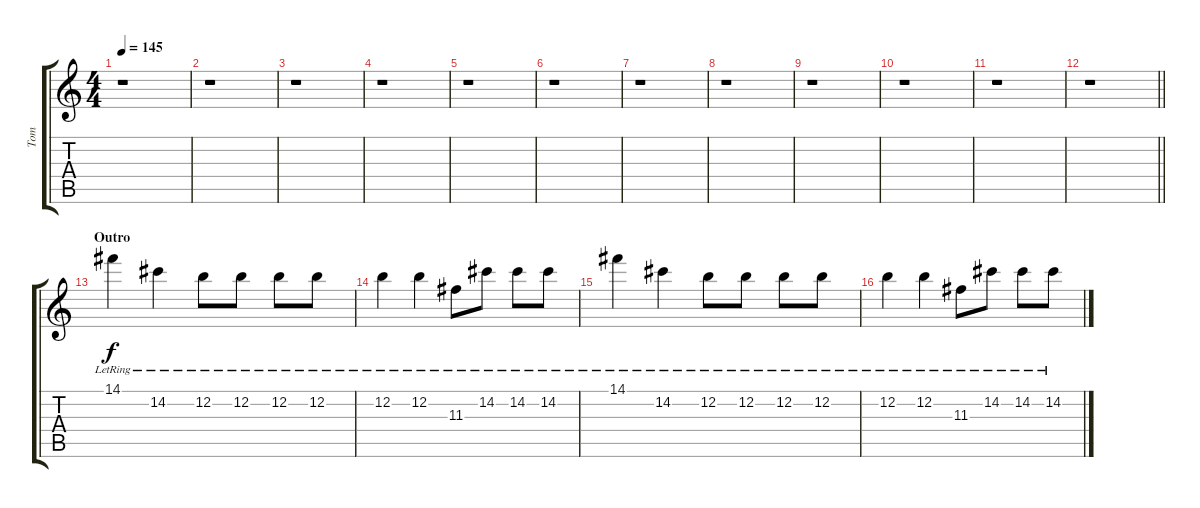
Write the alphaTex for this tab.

\track ("Tom" "Tom") {instrument overdrivenguitar}
\staff {score tabs}
\tuning (E4 B3 G3 D3 A2 E2) {hide}
\ts (4 4)
\tempo 145
\clef g2
\ks c
r.1{dy f} |
r.1 |
r.1 |
r.1 |
r.1 |
r.1 |
r.1 |
r.1 |
r.1 |
r.1 |
r.1 |
\barLineRight lightlight
r.1 |
\section ("" "Outro")
14.1{lr}.4{instrument overdrivenguitar} 14.2{lr}.4 12.2{lr}.8 12.2{lr}.8 12.2{lr}.8 12.2{lr}.8 |
12.2{lr}.4 12.2{lr}.4 11.3{lr}.8 14.2{lr}.8 14.2{lr}.8 14.2{lr}.8 |
14.1{lr}.4 14.2{lr}.4 12.2{lr}.8 12.2{lr}.8 12.2{lr}.8 12.2{lr}.8 |
12.2{lr}.4 12.2{lr}.4 11.3{lr}.8 14.2{lr}.8 14.2{lr}.8 14.2{lr}.8
